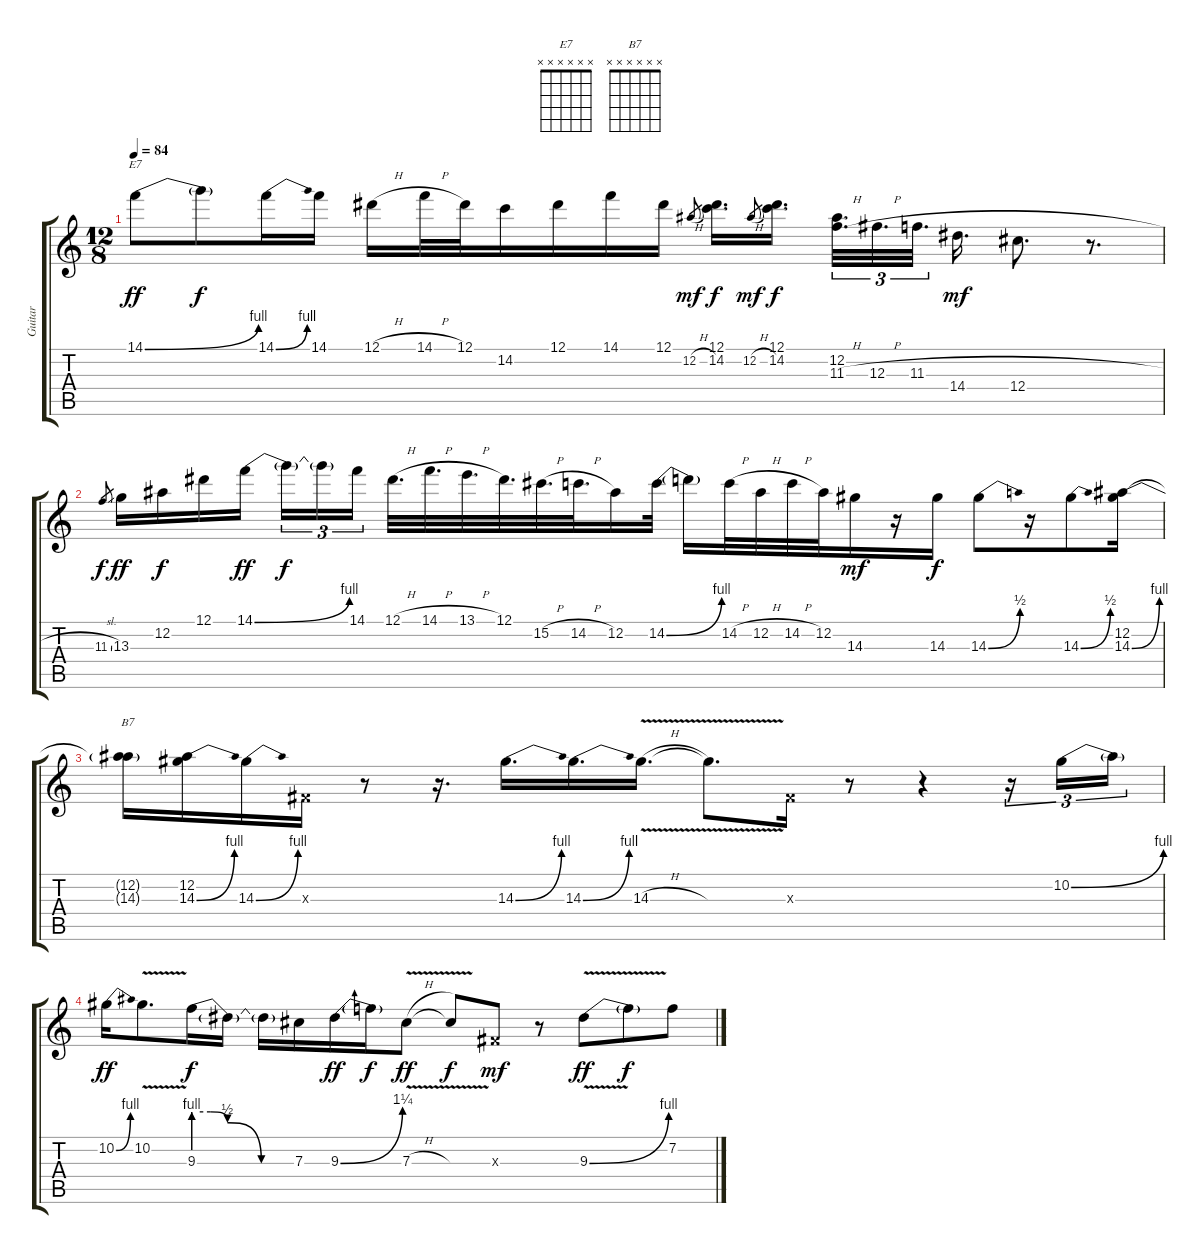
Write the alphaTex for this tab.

\track ("Guitar" "Guitar") {instrument overdrivenguitar}
\staff {score tabs}
\tuning (Eb4 Bb3 Gb3 Db3 Ab2 Eb2) {hide}
\chord ("E7" x x x x x x)
\chord ("B7" x x x x x x)
\ts (12 8)
\tempo 84
\clef g2
\ks c
14.1{be (bend 0 0 60 4)}.8{ch "E7" dy ff} 14.1{t}.8{dy f} 14.1{be (bend 0 0 60 4)}.16 14.1.16 12.1{h}.16 14.1{h}.32 12.1.32 14.2.16 12.1.16 14.1.16 12.1.16 12.2{h}.8{gr dy mf} (12.1 14.2).16{d dy f} 12.2{h}.8{gr dy mf} (12.1 14.2).16{d dy f beam splitsecondary} (12.2 11.3{h}).32{d tu (3 2)} 12.3{h}.32{d tu (3 2)} 11.3{h}.32{d tu (3 2) beam splitsecondary} 14.4.16{d dy mf} 12.4.8{d} r.8{d} |
11.3{sl}.8{gr dy f} 13.3.16{dy ff} 12.2.16{dy f} 12.1.16 14.1{be (bend 0 0 60 4)}.16{dy ff beam splitsecondary} 14.1{t}.16{tu (3 2) dy f} 14.1{t}.16{tu (3 2)} 14.1.16{tu (3 2)} 12.1{h}.32{d} 14.1{h}.32{d} 13.1{h}.32{d} 12.1.32{d} 15.2{h}.32{d} 14.2{h}.32{d} 12.2.16 14.2{be (bend 0 0 60 4)}.32 14.2{t}.16 14.2{h}.32 12.2{h}.32 14.2{h}.32 12.2.32 14.3.16{dy mf} r.16 14.3.16{dy f} 14.3{be (bend 0 0 60 2)}.8 r.16 14.3{be (bend 0 0 60 2)}.8 (12.2 14.3{be (bend 0 0 60 4)}).16 |
(12.2{t} 14.3{t}).16{ch "B7"} (12.2 14.3{be (bend 0 0 60 4)}).16 14.3{be (bend 0 0 60 4)}.16 0.3{x}.16 r.8 r.16{d} 14.3{be (bend 0 0 60 4)}.16{d} 14.3{be (bend 0 0 60 4)}.16{d} 14.3{v h}.16{d} 14.3{t}.8{d} 0.3{x}.16 r.8 r.4 r.16{tu (3 2)} 10.2{be (bend 0 0 60 4)}.16{tu (3 2)} 10.2{t}.16{tu (3 2)} |
10.2{be (bend 0 0 60 4)}.16{dy ff} 10.2{v}.8{d} 9.3{be (custom 0 4 10 4 20 2 40 0 60 0)}.16{dy f} 9.3{t}.16 9.3{t}.16 7.3.16 9.3{be (bend 0 0 60 5)}.16{dy ff} 9.3{t}.16{dy f} 7.3{v h}.8{dy ff} 7.3{t}.8{dy f} 0.3{x}.8{dy mf} r.8 9.3{be (bend 0 0 60 4) v}.8{dy ff} 9.3{t}.8{dy f} 7.2.8
